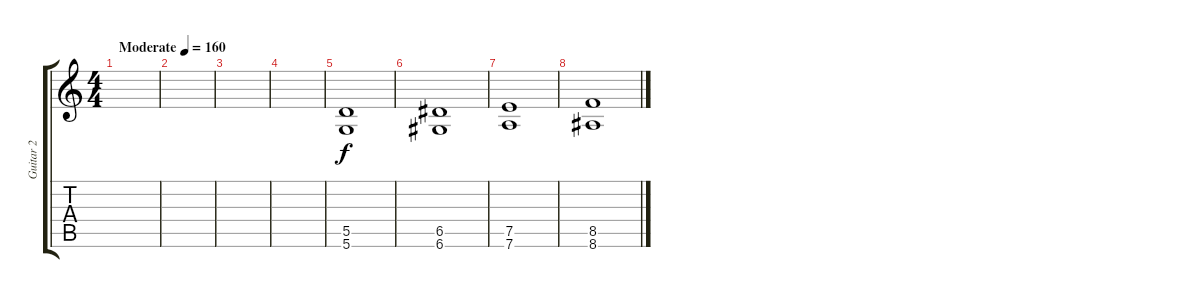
\track ("Guitar 2" "Guitar 2") {instrument distortionguitar}
\staff {score tabs}
\tuning (E4 B3 G3 D3 A2 D2) {hide}
\ts (4 4)
\tempo (160 "Moderate")
\clef g2
\ks c
|
|
|
|
(5.5 5.6).1 |
(6.5 6.6).1 |
(7.5 7.6).1 |
(8.5 8.6).1
